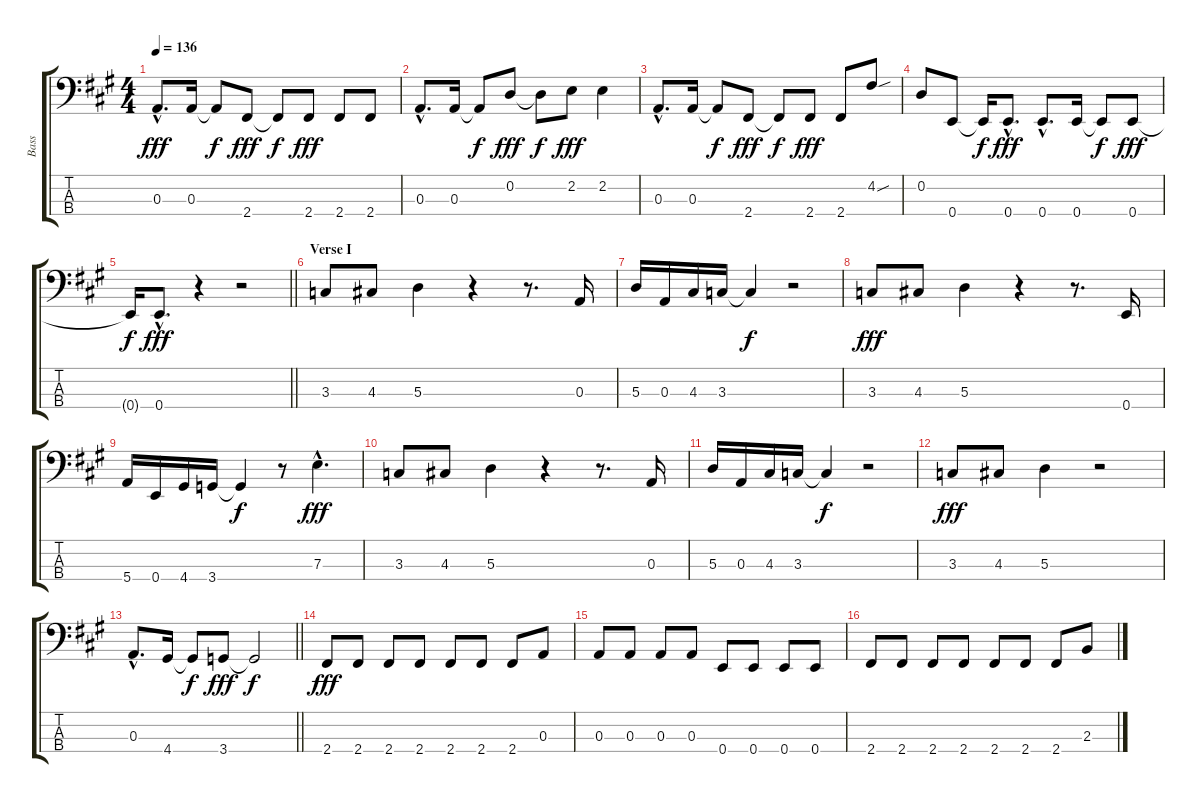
\track ("Bass" "Bass") {instrument electricbassfinger}
\staff {score tabs}
\tuning (G2 D2 A1 E1) {hide}
\ts (4 4)
\tempo 136
\clef f4
\ks a
0.3{hac}.8{d dy fff} 0.3.16 0.3{t}.8{dy f} 2.4.8{dy fff} 2.4{t}.8{dy f} 2.4.8{dy fff} 2.4.8 2.4.8 |
0.3{hac}.8{d} 0.3.16 0.3{t}.8{dy f} 0.2.8{dy fff} 0.2{t}.8{dy f} 2.2.8{dy fff} 2.2.4 |
0.3{hac}.8{d} 0.3.16 0.3{t}.8{dy f} 2.4.8{dy fff} 2.4{t}.8{dy f} 2.4.8{dy fff} 2.4.8 4.2{sou}.8 |
0.2.8 0.4.8 0.4{t}.16{dy f} 0.4{hac}.8{d dy fff} 0.4{hac}.8{d} 0.4.16 0.4{t}.8{dy f} 0.4.8{dy fff} |
\barLineRight lightlight
0.4{t}.16{dy f} 0.4{hac}.8{d dy fff} r.4 r.2 |
\section ("" "Verse I")
3.3.8 4.3.8 5.3.4 r.4 r.8{d} 0.3.16 |
5.3.16 0.3.16 4.3.16 3.3.16 3.3{t}.4{dy f} r.2 |
3.3.8{dy fff} 4.3.8 5.3.4 r.4 r.8{d} 0.4.16 |
5.4.16 0.4.16 4.4.16 3.4.16 3.4{t}.4{dy f} r.8 7.3{hac}.4{d dy fff} |
3.3.8 4.3.8 5.3.4 r.4 r.8{d} 0.3.16 |
5.3.16 0.3.16 4.3.16 3.3.16 3.3{t}.4{dy f} r.2 |
3.3.8{dy fff} 4.3.8 5.3.4 r.2 |
\barLineRight lightlight
0.3{hac}.8{d} 4.4.16 4.4{t}.8{dy f} 3.4.8{dy fff} 3.4{t}.2{dy f} |
2.4.8{dy fff} 2.4.8 2.4.8 2.4.8 2.4.8 2.4.8 2.4.8 0.3.8 |
0.3.8 0.3.8 0.3.8 0.3.8 0.4.8 0.4.8 0.4.8 0.4.8 |
2.4.8 2.4.8 2.4.8 2.4.8 2.4.8 2.4.8 2.4.8 2.3.8
